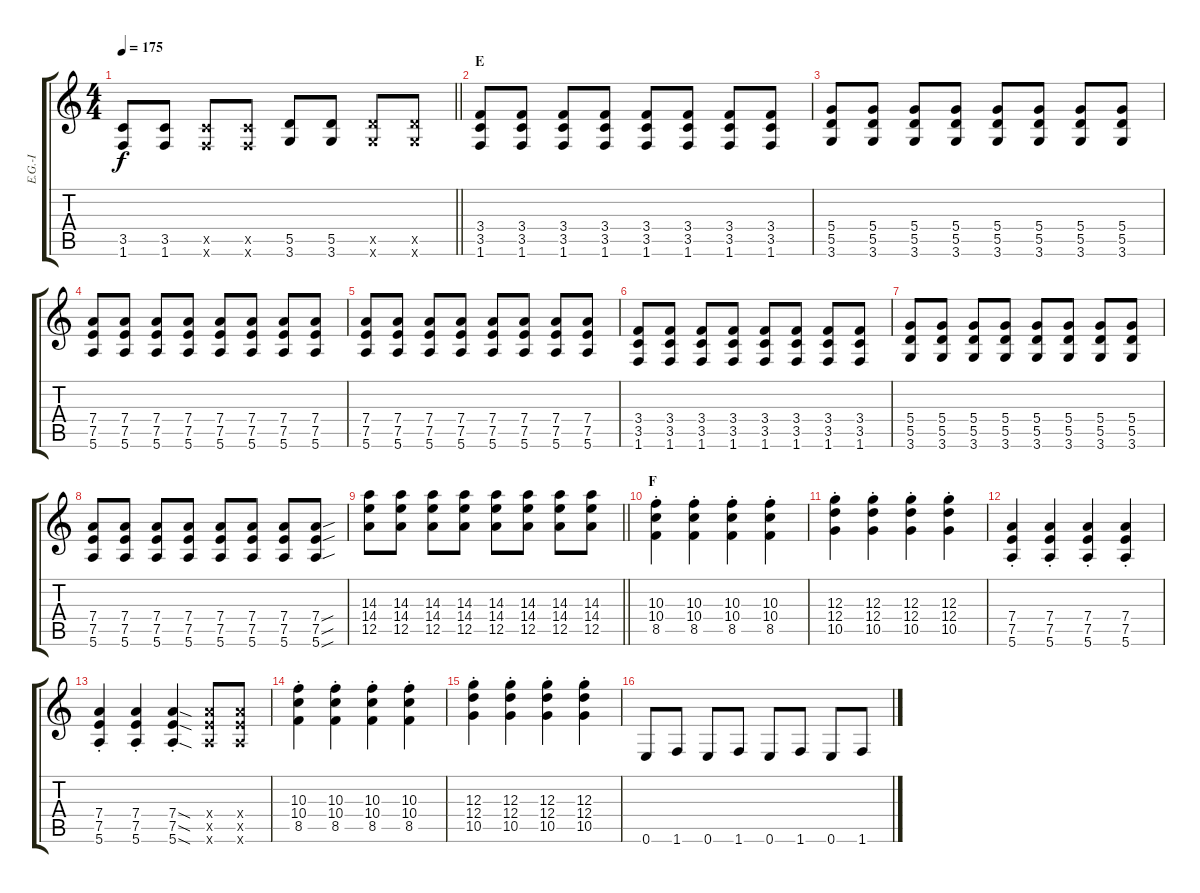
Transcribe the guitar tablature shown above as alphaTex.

\track ("E.G.-I" "E.G.-I") {instrument overdrivenguitar}
\staff {score tabs}
\tuning (E4 B3 G3 D3 A2 E2) {hide}
\ts (4 4)
\tempo 175
\clef g2
\barLineRight lightlight
\ks c
(3.5 1.6).8{dy f} (3.5 1.6).8 (3.5{x} 1.6{x}).8 (3.5{x} 1.6{x}).8 (5.5 3.6).8 (5.5 3.6).8 (5.5{x} 3.6{x}).8 (5.5{x} 3.6{x}).8 |
\section ("" "E")
(3.4 3.5 1.6).8{volume 11} (3.4 3.5 1.6).8 (3.4 3.5 1.6).8 (3.4 3.5 1.6).8 (3.4 3.5 1.6).8 (3.4 3.5 1.6).8 (3.4 3.5 1.6).8 (3.4 3.5 1.6).8 |
(5.4 5.5 3.6).8 (5.4 5.5 3.6).8 (5.4 5.5 3.6).8 (5.4 5.5 3.6).8 (5.4 5.5 3.6).8 (5.4 5.5 3.6).8 (5.4 5.5 3.6).8 (5.4 5.5 3.6).8 |
(7.4 7.5 5.6).8 (7.4 7.5 5.6).8 (7.4 7.5 5.6).8 (7.4 7.5 5.6).8 (7.4 7.5 5.6).8 (7.4 7.5 5.6).8 (7.4 7.5 5.6).8 (7.4 7.5 5.6).8 |
(7.4 7.5 5.6).8 (7.4 7.5 5.6).8 (7.4 7.5 5.6).8 (7.4 7.5 5.6).8 (7.4 7.5 5.6).8 (7.4 7.5 5.6).8 (7.4 7.5 5.6).8 (7.4 7.5 5.6).8 |
(3.4 3.5 1.6).8 (3.4 3.5 1.6).8 (3.4 3.5 1.6).8 (3.4 3.5 1.6).8 (3.4 3.5 1.6).8 (3.4 3.5 1.6).8 (3.4 3.5 1.6).8 (3.4 3.5 1.6).8 |
(5.4 5.5 3.6).8 (5.4 5.5 3.6).8 (5.4 5.5 3.6).8 (5.4 5.5 3.6).8 (5.4 5.5 3.6).8 (5.4 5.5 3.6).8 (5.4 5.5 3.6).8 (5.4 5.5 3.6).8 |
(7.4 7.5 5.6).8 (7.4 7.5 5.6).8 (7.4 7.5 5.6).8 (7.4 7.5 5.6).8 (7.4 7.5 5.6).8 (7.4 7.5 5.6).8 (7.4 7.5 5.6).8 (7.4{sou} 7.5{sou} 5.6{sou}).8 |
\barLineRight lightlight
(14.3 14.4 12.5).8 (14.3 14.4 12.5).8 (14.3 14.4 12.5).8 (14.3 14.4 12.5).8 (14.3 14.4 12.5).8 (14.3 14.4 12.5).8 (14.3 14.4 12.5).8 (14.3 14.4 12.5).8 |
\section ("" "F")
(10.3{st} 10.4{st} 8.5{st}).4 (10.3{st} 10.4{st} 8.5{st}).4 (10.3{st} 10.4{st} 8.5{st}).4 (10.3{st} 10.4{st} 8.5{st}).4 |
(12.3{st} 12.4{st} 10.5{st}).4 (12.3{st} 12.4{st} 10.5{st}).4 (12.3{st} 12.4{st} 10.5{st}).4 (12.3{st} 12.4{st} 10.5{st}).4 |
(7.4{st} 7.5{st} 5.6{st}).4 (7.4{st} 7.5{st} 5.6{st}).4 (7.4{st} 7.5{st} 5.6{st}).4 (7.4{st} 7.5{st} 5.6{st}).4 |
(7.4{st} 7.5{st} 5.6{st}).4 (7.4{st} 7.5{st} 5.6{st}).4 (7.4{sod st} 7.5{sod st} 5.6{sod st}).4 (7.4{x} 7.5{x} 5.6{x}).8 (7.4{x} 7.5{x} 5.6{x}).8 |
(10.3{st} 10.4{st} 8.5{st}).4 (10.3{st} 10.4{st} 8.5{st}).4 (10.3{st} 10.4{st} 8.5{st}).4 (10.3{st} 10.4{st} 8.5{st}).4 |
(12.3{st} 12.4{st} 10.5{st}).4 (12.3{st} 12.4{st} 10.5{st}).4 (12.3{st} 12.4{st} 10.5{st}).4 (12.3{st} 12.4{st} 10.5{st}).4 |
0.6.8 1.6.8 0.6.8 1.6.8 0.6.8 1.6.8 0.6.8 1.6.8
